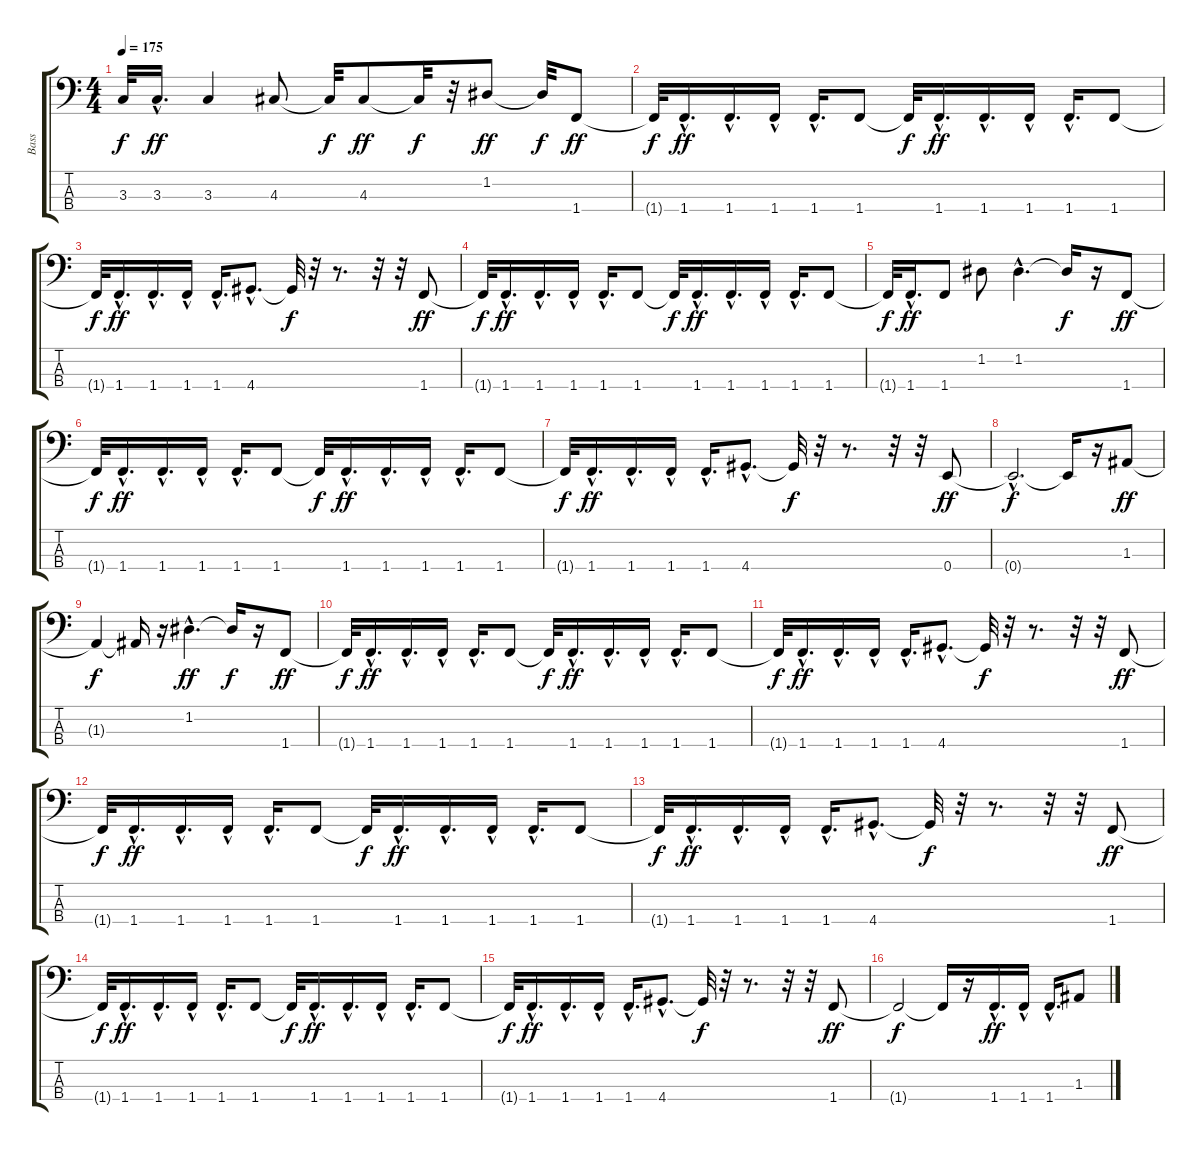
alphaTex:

\track ("Bass" "Bass") {instrument electricbasspick}
\staff {score tabs}
\tuning (G2 D2 A1 E1) {hide}
\ts (4 4)
\tempo 175
\clef f4
\ks c
3.3{t}.32{dy f} 3.3{hac}.16{d dy ff} 3.3.4 4.3.8 4.3{t}.32{dy f} 4.3.8{dy ff} 4.3{t}.32{dy f} r.32 1.2.8{dy ff} 1.2{t}.32{dy f} 1.4.8{dy ff} |
1.4{t}.32{dy f} 1.4{hac}.16{d dy ff} 1.4{hac}.16{d} 1.4{hac}.16 1.4{hac}.16{d} 1.4.8 1.4{t}.32{dy f} 1.4{hac}.16{d dy ff} 1.4{hac}.16{d} 1.4{hac}.16 1.4{hac}.16{d} 1.4.8 |
1.4{t}.32{dy f} 1.4{hac}.16{d dy ff} 1.4{hac}.16{d} 1.4{hac}.16 1.4{hac}.16{d} 4.4{hac}.8{d} 4.4{t}.32{dy f} r.32 r.8{d} r.32 r.32 1.4.8{dy ff} |
1.4{t}.32{dy f} 1.4{hac}.16{d dy ff} 1.4{hac}.16{d} 1.4{hac}.16 1.4{hac}.16{d} 1.4.8 1.4{t}.32{dy f} 1.4{hac}.16{d dy ff} 1.4{hac}.16{d} 1.4{hac}.16 1.4{hac}.16{d} 1.4.8 |
1.4{t}.32{dy f} 1.4{hac}.16{d dy ff} 1.4.8 1.2.8 1.2{hac}.4{d} 1.2{t}.16{dy f} r.16 1.4.8{dy ff} |
1.4{t}.32{dy f} 1.4{hac}.16{d dy ff} 1.4{hac}.16{d} 1.4{hac}.16 1.4{hac}.16{d} 1.4.8 1.4{t}.32{dy f} 1.4{hac}.16{d dy ff} 1.4{hac}.16{d} 1.4{hac}.16 1.4{hac}.16{d} 1.4.8 |
1.4{t}.32{dy f} 1.4{hac}.16{d dy ff} 1.4{hac}.16{d} 1.4{hac}.16 1.4{hac}.16{d} 4.4{hac}.8{d} 4.4{t}.32{dy f} r.32 r.8{d} r.32 r.32 0.4.8{dy ff} |
0.4{hac t}.2{d dy f} 0.4{t}.16 r.16 1.3.8{dy ff} |
1.3{t}.4{dy f} 1.3{t}.16 r.16 1.2{hac}.4{d dy ff} 1.2{t}.16{dy f} r.16 1.4.8{dy ff} |
1.4{t}.32{dy f} 1.4{hac}.16{d dy ff} 1.4{hac}.16{d} 1.4{hac}.16 1.4{hac}.16{d} 1.4.8 1.4{t}.32{dy f} 1.4{hac}.16{d dy ff} 1.4{hac}.16{d} 1.4{hac}.16 1.4{hac}.16{d} 1.4.8 |
1.4{t}.32{dy f} 1.4{hac}.16{d dy ff} 1.4{hac}.16{d} 1.4{hac}.16 1.4{hac}.16{d} 4.4{hac}.8{d} 4.4{t}.32{dy f} r.32 r.8{d} r.32 r.32 1.4.8{dy ff} |
1.4{t}.32{dy f} 1.4{hac}.16{d dy ff} 1.4{hac}.16{d} 1.4{hac}.16 1.4{hac}.16{d} 1.4.8 1.4{t}.32{dy f} 1.4{hac}.16{d dy ff} 1.4{hac}.16{d} 1.4{hac}.16 1.4{hac}.16{d} 1.4.8 |
1.4{t}.32{dy f} 1.4{hac}.16{d dy ff} 1.4{hac}.16{d} 1.4{hac}.16 1.4{hac}.16{d} 4.4{hac}.8{d} 4.4{t}.32{dy f} r.32 r.8{d} r.32 r.32 1.4.8{dy ff} |
1.4{t}.32{dy f} 1.4{hac}.16{d dy ff} 1.4{hac}.16{d} 1.4{hac}.16 1.4{hac}.16{d} 1.4.8 1.4{t}.32{dy f} 1.4{hac}.16{d dy ff} 1.4{hac}.16{d} 1.4{hac}.16 1.4{hac}.16{d} 1.4.8 |
1.4{t}.32{dy f} 1.4{hac}.16{d dy ff} 1.4{hac}.16{d} 1.4{hac}.16 1.4{hac}.16{d} 4.4{hac}.8{d} 4.4{t}.32{dy f} r.32 r.8{d} r.32 r.32 1.4.8{dy ff} |
1.4{t}.2{dy f} 1.4{t}.16 r.16 1.4{hac}.16{d dy ff} 1.4{hac}.16 1.4{hac}.16{d} 1.3.8
